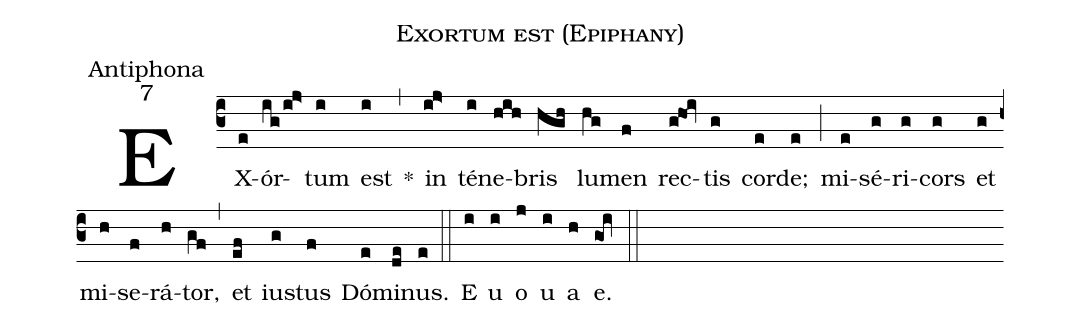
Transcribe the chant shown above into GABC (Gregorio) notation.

name:Exortum est (Epiphany);
office-part:Antiphona;
mode:7;
%%
(c3) EX(e)ór(ig/ij>)tum(i) est(i) *(,) in(ij>) té(i)ne(hih)bris(hgh) lu(hg)men(f) rec(g!ho@iv)tis(g) cor(e)de;(e) (;) mi(e)sé(g)ri(g)cors(g) et(g) mi(h)se(f)rá(h)tor,(gf) (,) et(ef) iu(g)stus(f) Dó(e)mi(de)nus.(e) (::) E(i) u(i) o(j) u(i) a(h) e.(goi) (::)
